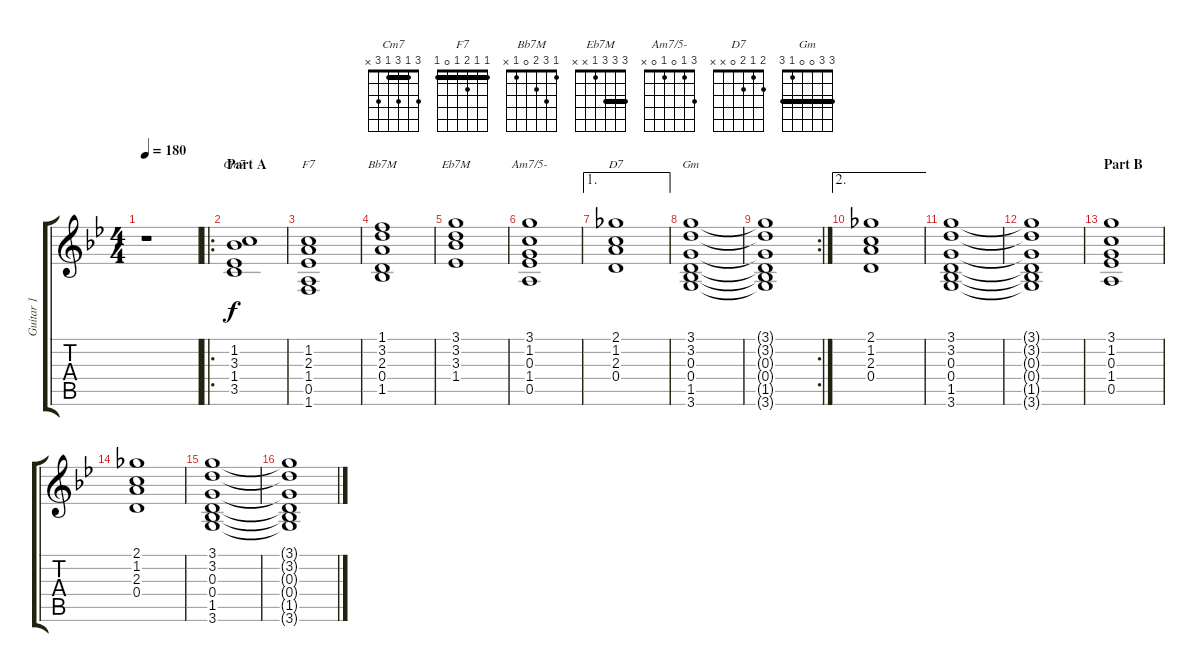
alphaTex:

\track ("Guitar 1" "Guitar 1") {instrument acousticguitarnylon}
\staff {score tabs}
\tuning (E4 B3 G3 D3 A2 E2) {hide}
\chord ("Cm7" 3 1 3 1 3 x) {barre 1}
\chord ("F7" 1 1 2 1 0 1) {barre 1}
\chord ("Bb7M" 1 3 2 0 1 x)
\chord ("Eb7M" 3 3 3 1 x x) {barre 3}
\chord ("Am7/5-" 3 1 0 1 0 x)
\chord ("D7" 2 1 2 0 x x)
\chord ("Gm" 3 3 0 0 1 3) {barre 3}
\ts (4 4)
\tempo 180
\clef g2
\ks gminor
r.1{dy f instrument acousticguitarnylon} |
\ro
\section ("" "Part A")
(1.2 3.3 1.4 3.5).1{ch "Cm7"} |
(1.2 2.3 1.4 0.5 1.6).1{ch "F7"} |
(1.1 3.2 2.3 0.4 1.5).1{ch "Bb7M"} |
(3.1 3.2 3.3 1.4).1{ch "Eb7M"} |
(3.1 1.2 0.3 1.4 0.5).1{ch "Am7/5-"} |
\ae 1
(2.1 1.2 2.3 0.4).1{ch "D7"} |
(3.1 3.2 0.3 0.4 1.5 3.6).1{ch "Gm"} |
\rc 2
(3.1{t} 3.2{t} 0.3{t} 0.4{t} 1.5{t} 3.6{t}).1 |
\ae 2
(2.1 1.2 2.3 0.4).1 |
(3.1 3.2 0.3 0.4 1.5 3.6).1 |
(3.1{t} 3.2{t} 0.3{t} 0.4{t} 1.5{t} 3.6{t}).1 |
\section ("" "Part B")
(3.1 1.2 0.3 1.4 0.5).1 |
(2.1 1.2 2.3 0.4).1 |
(3.1 3.2 0.3 0.4 1.5 3.6).1 |
(3.1{t} 3.2{t} 0.3{t} 0.4{t} 1.5{t} 3.6{t}).1
